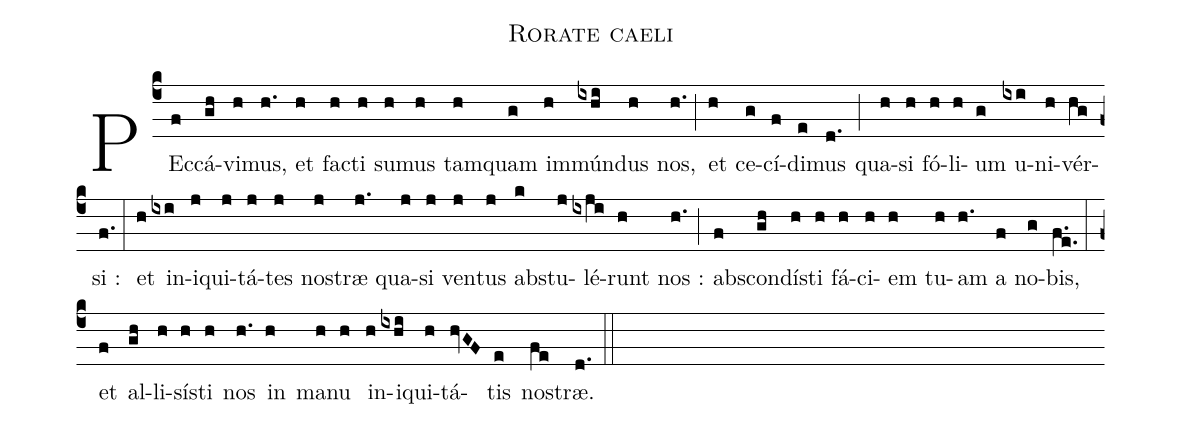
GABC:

name:Rorate caeli;
%%
(c4) PEc(f)cá(gh)vi(h)mus,(h.) et(h) fac(h)ti(h) su(h)mus(h) tam(h)quam(g) im(h)mún(ixhi)dus(h) nos,(h.) (;) et(h) ce(g)cí(f)di(e)mus(d.) (;) qua(h)si(h) fó(h)li(h)um(g) u(ixi)ni(h)vér(hg)si~:(f.) (:) et(h) in(ixi)i(j)qui(j)tá(j)tes(j) nos(j)træ(j.) qua(j)si(j) ven(j)tus(j) ab(k)stu(j)lé(ixji)runt(h) nos~:(h.) (;) abs(f)con(gh)dí(h)sti(h) fá(h)ci(h)em(h) tu(h)am(h.) a(f) no(g)bis,(f.e.) (:) et(f) al(gh)li(h)sí(h)sti(h) nos(h.) in(h) ma(h)nu(h) in(h)i(ixhi)qui(h)tá(hvGF)tis(e) nos(fe)træ.(d.) (::)
